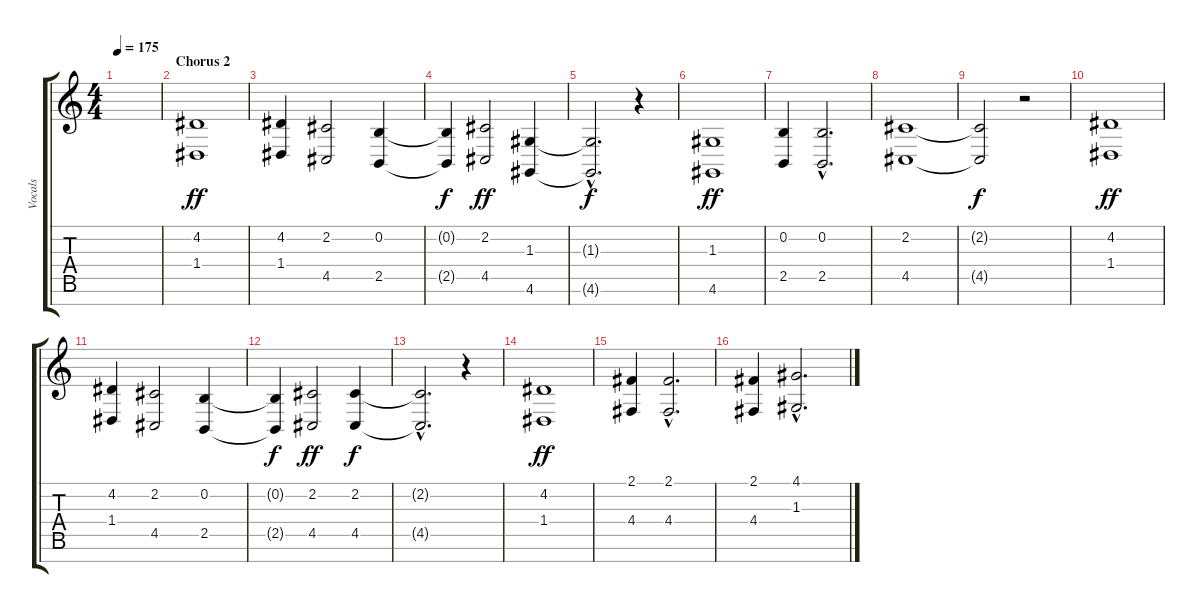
\track ("Vocals" "Vocals") {instrument stringensemble1}
\staff {score tabs}
\tuning (E4 B3 G3 D3 A2 E2 B1) {hide}
\ts (4 4)
\tempo 175
\clef g2
\ks c
|
\section ("" "Chorus 2")
(4.2 1.4).1{dy ff} |
(4.2 1.4).4 (2.2 4.5).2 (0.2 2.5).4 |
(0.2{t} 2.5{t}).4{dy f} (2.2 4.5).2{dy ff} (1.3 4.6).4 |
(1.3{hac t} 4.6{hac t}).2{d dy f} r.4 |
(1.3 4.6).1{dy ff} |
(0.2 2.5).4 (0.2{hac} 2.5{hac}).2{d} |
(2.2 4.5).1 |
(2.2{t} 4.5{t}).2{dy f} r.2 |
(4.2 1.4).1{dy ff} |
(4.2 1.4).4 (2.2 4.5).2 (0.2 2.5).4 |
(0.2{t} 2.5{t}).4{dy f} (2.2 4.5).2{dy ff} (2.2 4.5).4{dy f} |
(2.2{hac t} 4.5{hac t}).2{d} r.4 |
(4.2 1.4).1{dy ff} |
(2.1 4.4).4 (2.1{hac} 4.4{hac}).2{d} |
(2.1 4.4).4 (4.1{hac} 1.3{hac}).2{d}
